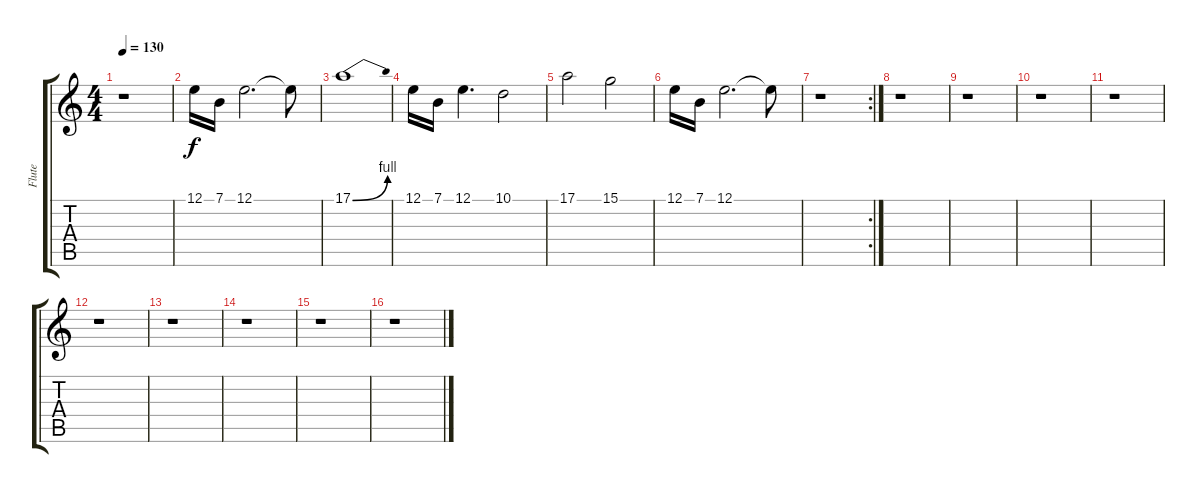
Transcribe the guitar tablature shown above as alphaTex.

\track ("Flute" "Flute") {instrument flute}
\staff {score tabs}
\tuning (E4 B3 G3 D3 A2 E2) {hide}
\ts (4 4)
\tempo 130
\clef g2
\ks c
r.1{dy f} |
12.1.16 7.1.16 12.1.2{d} 12.1{t}.8 |
17.1{be (bend 0 0 60 4)}.1{volume 4} |
12.1.16{volume 11} 7.1.16{volume 11} 12.1.4{d volume 11} 10.1.2{volume 11} |
17.1.2 15.1.2 |
12.1.16{volume 11} 7.1.16{volume 11} 12.1.2{d volume 11} 12.1{t}.8 |
\rc 2
r.1 |
r.1 |
r.1 |
r.1 |
r.1 |
r.1 |
r.1 |
r.1 |
r.1 |
r.1
